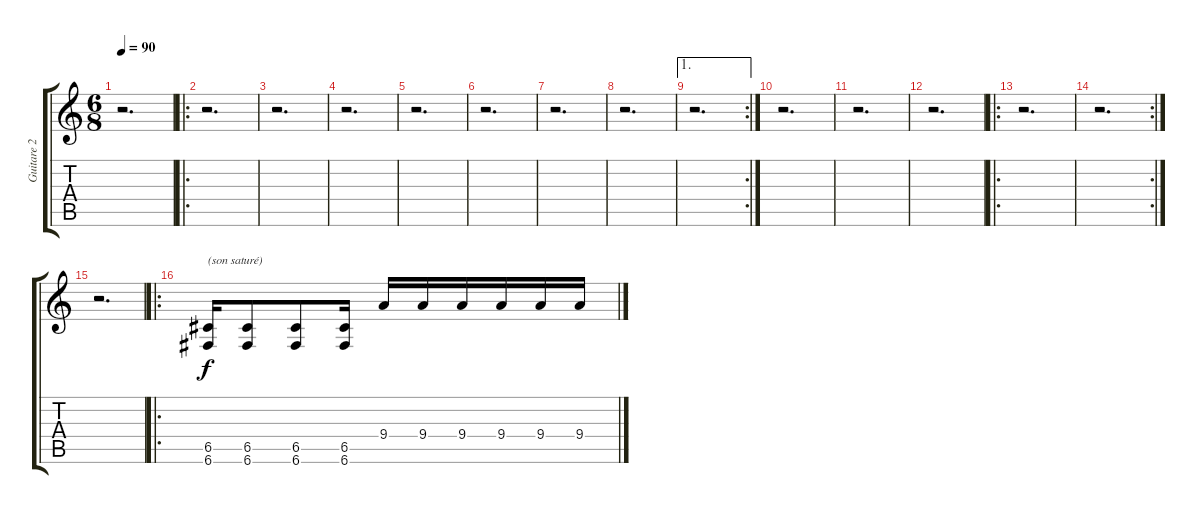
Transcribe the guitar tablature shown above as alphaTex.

\track ("Guitare 2 (Padge)" "Guitare 2 ") {instrument distortionguitar}
\staff {score tabs}
\tuning (D4 A3 F3 C3 G2 C2) {hide}
\ts (6 8)
\tempo 90
\clef g2
\ks c
r.2{d dy f instrument distortionguitar} |
\ro
r.2{d} |
r.2{d} |
r.2{d} |
r.2{d} |
r.2{d} |
r.2{d} |
r.2{d} |
\ae 1
\rc 2
r.2{d} |
r.2{d} |
r.2{d} |
r.2{d} |
\ro
r.2{d} |
\rc 2
r.2{d} |
r.2{d} |
\ro
(6.5 6.6).16{txt "(son saturé)"} (6.5 6.6).8 (6.5 6.6).8 (6.5 6.6).16 9.4.16 9.4.16 9.4.16 9.4.16 9.4.16 9.4.16
